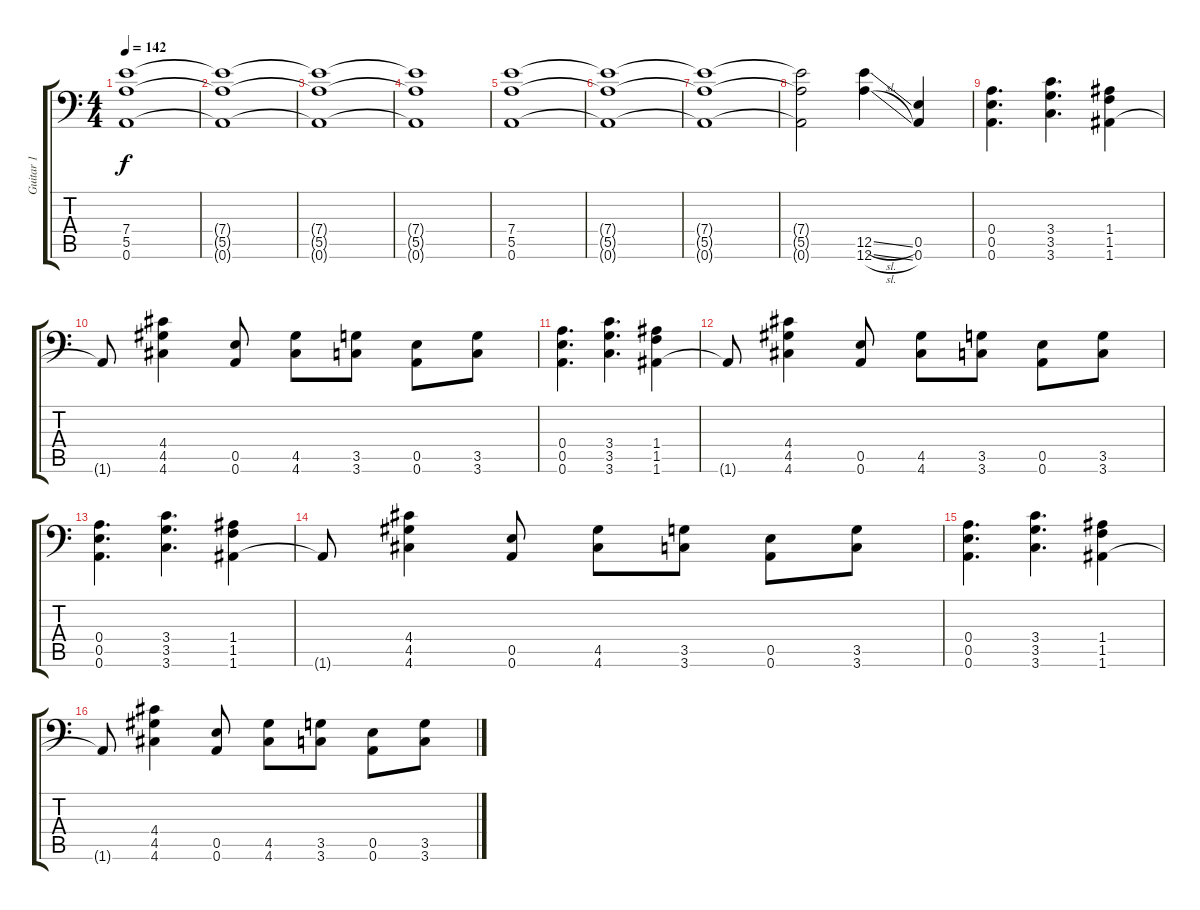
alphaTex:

\track ("Guitar 1" "Guitar 1") {instrument distortionguitar}
\staff {score tabs}
\tuning (B3 G3 D3 A2 E2 A1) {hide}
\ts (4 4)
\tempo 142
\clef f4
\ks c
(7.4 5.5 0.6).1{dy f} |
(7.4{t} 5.5{t} 0.6{t}).1 |
(7.4{t} 5.5{t} 0.6{t}).1 |
(7.4{t} 5.5{t} 0.6{t}).1 |
(7.4 5.5 0.6).1 |
(7.4{t} 5.5{t} 0.6{t}).1 |
(7.4{t} 5.5{t} 0.6{t}).1 |
(7.4{t} 5.5{t} 0.6{t}).2 (12.5{sl} 12.6{sl}).4 (0.5 0.6).4 |
(0.4 0.5 0.6).4{d} (3.4 3.5 3.6).4{d} (1.4 1.5 1.6).4 |
1.6{t}.8 (4.4 4.5 4.6).4 (0.5 0.6).8 (4.5 4.6).8 (3.5 3.6).8 (0.5 0.6).8 (3.5 3.6).8 |
(0.4 0.5 0.6).4{d} (3.4 3.5 3.6).4{d} (1.4 1.5 1.6).4 |
1.6{t}.8 (4.4 4.5 4.6).4 (0.5 0.6).8 (4.5 4.6).8 (3.5 3.6).8 (0.5 0.6).8 (3.5 3.6).8 |
(0.4 0.5 0.6).4{d} (3.4 3.5 3.6).4{d} (1.4 1.5 1.6).4 |
1.6{t}.8 (4.4 4.5 4.6).4 (0.5 0.6).8 (4.5 4.6).8 (3.5 3.6).8 (0.5 0.6).8 (3.5 3.6).8 |
(0.4 0.5 0.6).4{d} (3.4 3.5 3.6).4{d} (1.4 1.5 1.6).4 |
1.6{t}.8 (4.4 4.5 4.6).4 (0.5 0.6).8 (4.5 4.6).8 (3.5 3.6).8 (0.5 0.6).8 (3.5 3.6).8
